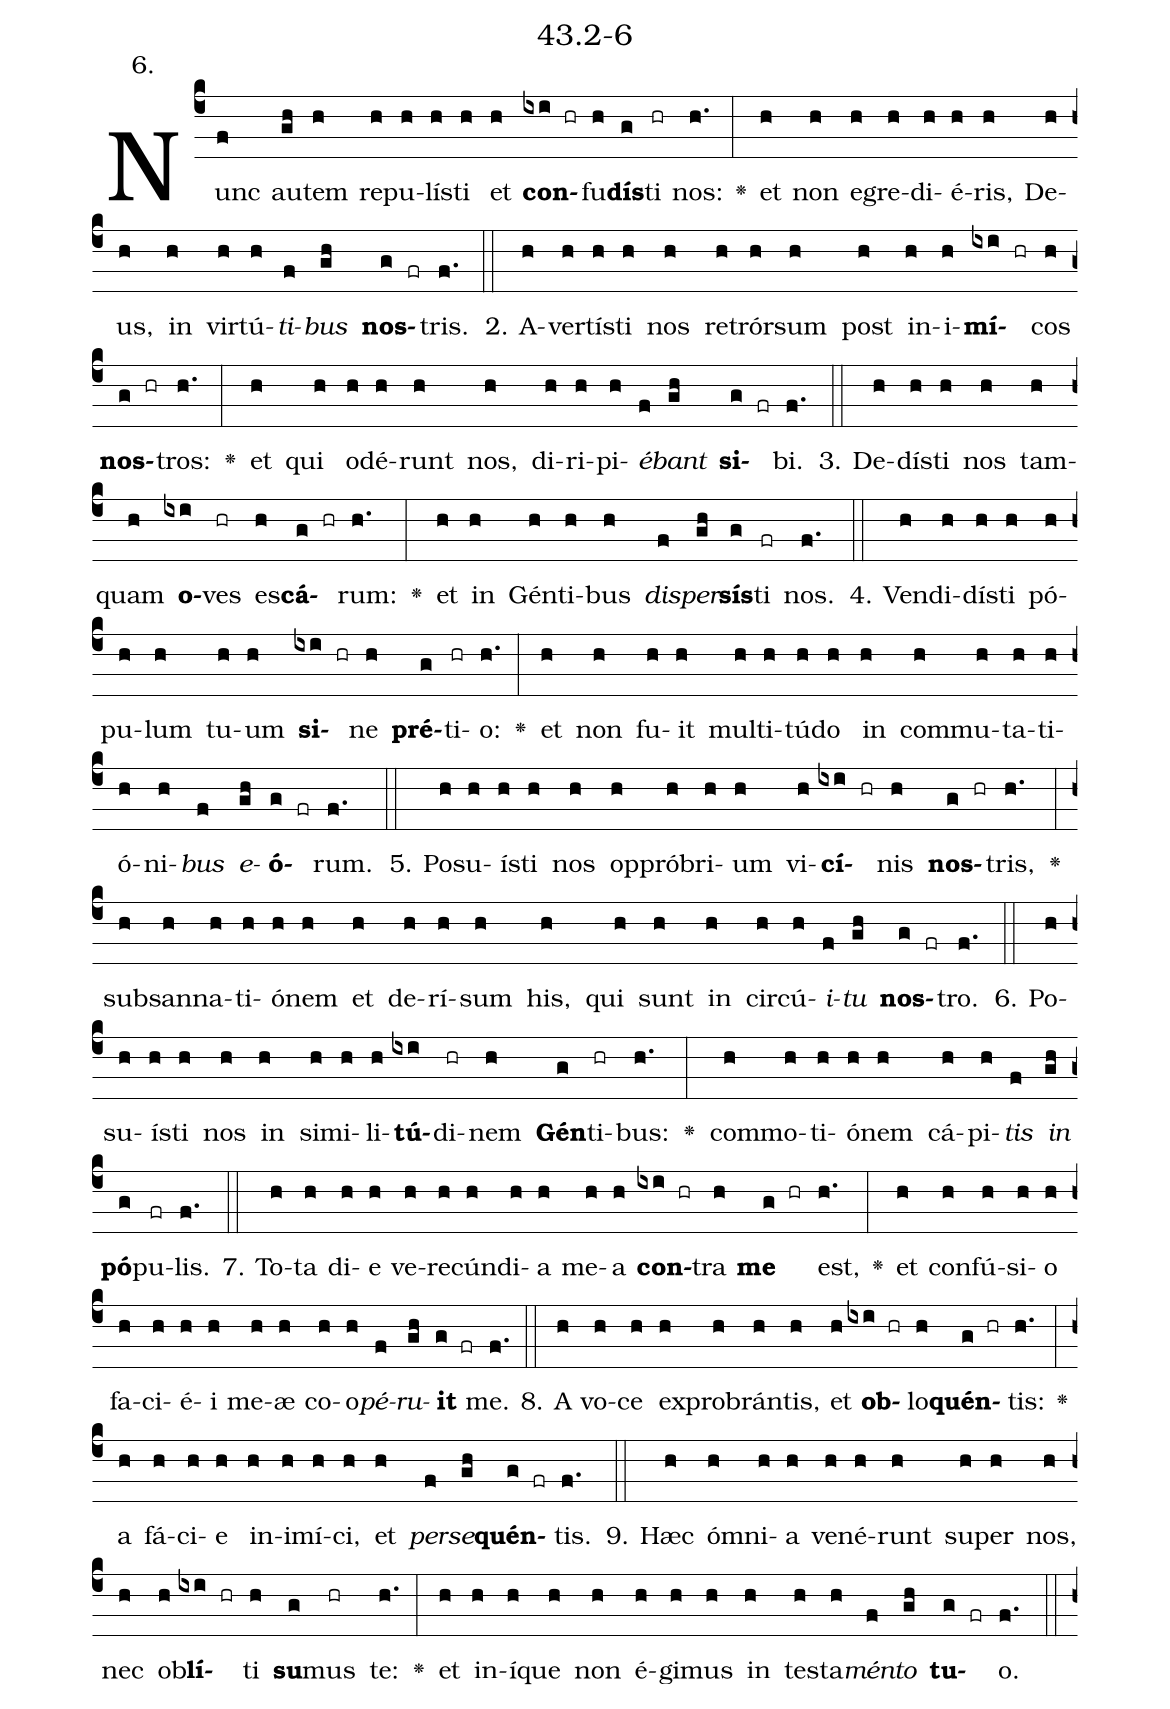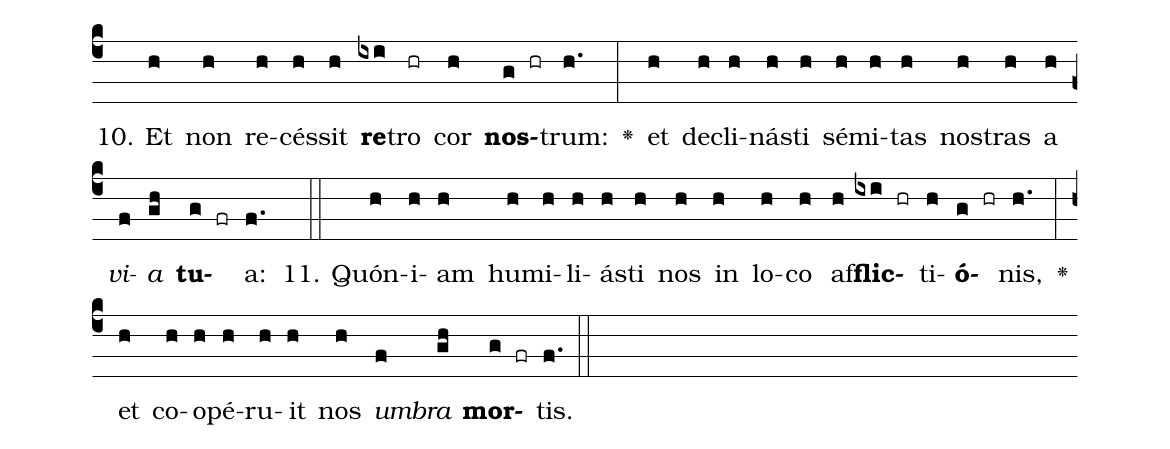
name: 43.2-6;
annotation: 6.;
%%
(c4)Nunc(f) au(gh)tem(h) re(h)pu(h)lís(h)ti(h) et(h) <b>con</b>(ixi hr)fu(h)<b>dís</b>(g)ti(hr) nos:(h.) <v>\greheightstar</v>(:) et(h) non(h) e(h)gre(h)di(h)é(h)ris,(h) De(h)us,(h) in(h) vir(h)tú(h)<i>ti</i>(f)<i>bus</i>(gh) <b>nos</b>(g fr)tris.(f.) (::)
2. A(h)ver(h)tís(h)ti(h) nos(h) re(h)trór(h)sum(h) post(h) in(h)i(h)<b>mí</b>(ixi hr)cos(h) <b>nos</b>(g hr)tros:(h.) <v>\greheightstar</v>(:) et(h) qui(h) o(h)dé(h)runt(h) nos,(h) di(h)ri(h)pi(h)<i>é</i>(f)<i>bant</i>(gh) <b>si</b>(g fr)bi.(f.) (::)
3. De(h)dís(h)ti(h) nos(h) tam(h)quam(h) <b>o</b>(ixi)ves(hr) es(h)<b>cá</b>(g hr)rum:(h.) <v>\greheightstar</v>(:) et(h) in(h) Gén(h)ti(h)bus(h) <i>di</i>(f)<i>sper</i>(gh)<b>sís</b>(g)ti(fr) nos.(f.) (::)
4. Ven(h)di(h)dís(h)ti(h) pó(h)pu(h)lum(h) tu(h)um(h) <b>si</b>(ixi hr)ne(h) <b>pré</b>(g)ti(hr)o:(h.) <v>\greheightstar</v>(:) et(h) non(h) fu(h)it(h) mul(h)ti(h)tú(h)do(h) in(h) com(h)mu(h)ta(h)ti(h)ó(h)ni(h)<i>bus</i>(f) <i>e</i>(gh)<b>ó</b>(g fr)rum.(f.) (::)
5. Po(h)su(h)ís(h)ti(h) nos(h) op(h)pró(h)bri(h)um(h) vi(h)<b>cí</b>(ixi hr)nis(h) <b>nos</b>(g hr)tris,(h.) <v>\greheightstar</v>(:) sub(h)san(h)na(h)ti(h)ó(h)nem(h) et(h) de(h)rí(h)sum(h) his,(h) qui(h) sunt(h) in(h) cir(h)cú(h)<i>i</i>(f)<i>tu</i>(gh) <b>nos</b>(g fr)tro.(f.) (::)
6. Po(h)su(h)ís(h)ti(h) nos(h) in(h) si(h)mi(h)li(h)<b>tú</b>(ixi)di(hr)nem(h) <b>Gén</b>(g)ti(hr)bus:(h.) <v>\greheightstar</v>(:) com(h)mo(h)ti(h)ó(h)nem(h) cá(h)pi(h)<i>tis</i>(f) <i>in</i>(gh) <b>pó</b>(g)pu(fr)lis.(f.) (::)
7. To(h)ta(h) di(h)e(h) ve(h)re(h)cún(h)di(h)a(h) me(h)a(h) <b>con</b>(ixi hr)tra(h) <b>me</b>(g hr) est,(h.) <v>\greheightstar</v>(:) et(h) con(h)fú(h)si(h)o(h) fa(h)ci(h)é(h)i(h) me(h)æ(h) co(h)o(h)<i>pé</i>(f)<i>ru</i>(gh)<b>it</b>(g fr) me.(f.) (::)
8. A(h) vo(h)ce(h) ex(h)pro(h)brán(h)tis,(h) et(h) <b>ob</b>(ixi hr)lo(h)<b>quén</b>(g hr)tis:(h.) <v>\greheightstar</v>(:) a(h) fá(h)ci(h)e(h) in(h)i(h)mí(h)ci,(h) et(h) <i>per</i>(f)<i>se</i>(gh)<b>quén</b>(g fr)tis.(f.) (::)
9. Hæc(h) óm(h)ni(h)a(h) ve(h)né(h)runt(h) su(h)per(h) nos,(h) nec(h) ob(h)<b>lí</b>(ixi hr)ti(h) <b>su</b>(g)mus(hr) te:(h.) <v>\greheightstar</v>(:) et(h) in(h)í(h)que(h) non(h) é(h)gi(h)mus(h) in(h) tes(h)ta(h)<i>mén</i>(f)<i>to</i>(gh) <b>tu</b>(g fr)o.(f.) (::)
10. Et(h) non(h) re(h)cés(h)sit(h) <b>re</b>(ixi)tro(hr) cor(h) <b>nos</b>(g hr)trum:(h.) <v>\greheightstar</v>(:) et(h) de(h)cli(h)nás(h)ti(h) sé(h)mi(h)tas(h) nos(h)tras(h) a(h) <i>vi</i>(f)<i>a</i>(gh) <b>tu</b>(g fr)a:(f.) (::)
11. Quón(h)i(h)am(h) hu(h)mi(h)li(h)ás(h)ti(h) nos(h) in(h) lo(h)co(h) af(h)<b>flic</b>(ixi hr)ti(h)<b>ó</b>(g hr)nis,(h.) <v>\greheightstar</v>(:) et(h) co(h)o(h)pé(h)ru(h)it(h) nos(h) <i>um</i>(f)<i>bra</i>(gh) <b>mor</b>(g fr)tis.(f.) (::)
